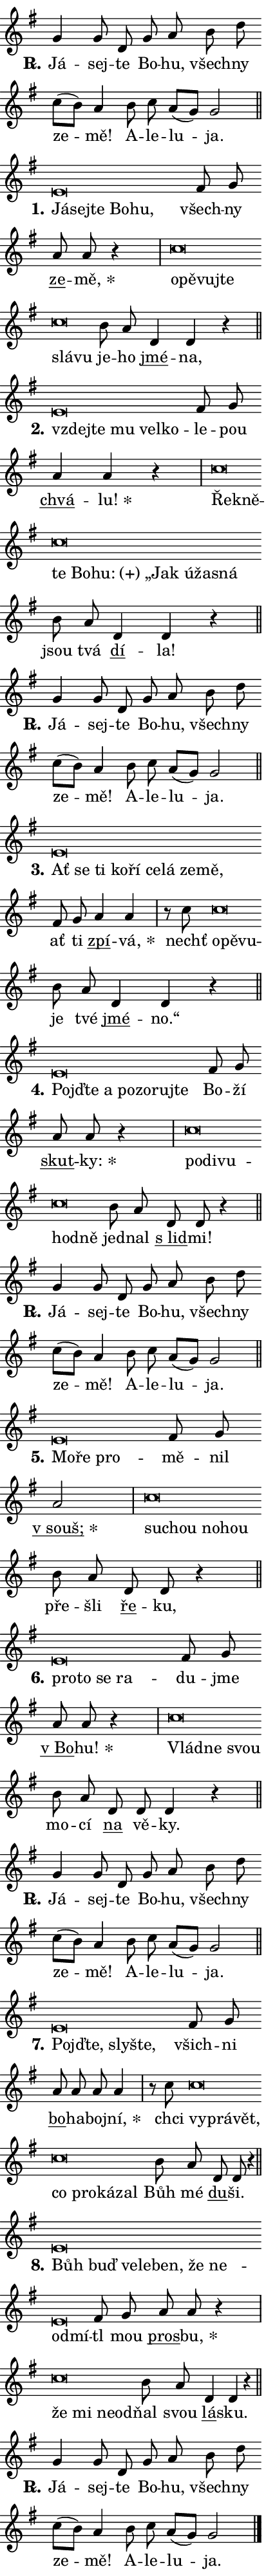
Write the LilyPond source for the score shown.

\version "2.24.0"
\header { tagline = "" }
\paper {
  indent = 0\cm
  top-margin = 0\cm
  right-margin = 0.13\cm % to fit lyric hyphens
  bottom-margin = 0\cm
  left-margin = 0\cm
  paper-width = 7\cm
  page-breaking = #ly:one-page-breaking
  system-system-spacing.basic-distance = #11
  score-system-spacing.basic-distance = #11
  ragged-last = ##f
}


%% Author: Thomas Morley
%% https://lists.gnu.org/archive/html/lilypond-user/2020-05/msg00002.html
#(define (line-position grob)
"Returns position of @var[grob} in current system:
   @code{'start}, if at first time-step
   @code{'end}, if at last time-step
   @code{'middle} otherwise
"
  (let* ((col (ly:item-get-column grob))
         (ln (ly:grob-object col 'left-neighbor))
         (rn (ly:grob-object col 'right-neighbor))
         (col-to-check-left (if (ly:grob? ln) ln col))
         (col-to-check-right (if (ly:grob? rn) rn col))
         (break-dir-left
           (and
             (ly:grob-property col-to-check-left 'non-musical #f)
             (ly:item-break-dir col-to-check-left)))
         (break-dir-right
           (and
             (ly:grob-property col-to-check-right 'non-musical #f)
             (ly:item-break-dir col-to-check-right))))
        (cond ((eqv? 1 break-dir-left) 'start)
              ((eqv? -1 break-dir-right) 'end)
              (else 'middle))))

#(define (tranparent-at-line-position vctor)
  (lambda (grob)
  "Relying on @code{line-position} select the relevant enry from @var{vctor}.
Used to determine transparency,"
    (case (line-position grob)
      ((end) (not (vector-ref vctor 0)))
      ((middle) (not (vector-ref vctor 1)))
      ((start) (not (vector-ref vctor 2))))))

noteHeadBreakVisibility =
#(define-music-function (break-visibility)(vector?)
"Makes @code{NoteHead}s transparent relying on @var{break-visibility}"
#{
  \override NoteHead.transparent =
    #(tranparent-at-line-position break-visibility)
#})

#(define delete-ledgers-for-transparent-note-heads
  (lambda (grob)
    "Reads whether a @code{NoteHead} is transparent.
If so this @code{NoteHead} is removed from @code{'note-heads} from
@var{grob}, which is supposed to be @code{LedgerLineSpanner}.
As a result ledgers are not printed for this @code{NoteHead}"
    (let* ((nhds-array (ly:grob-object grob 'note-heads))
           (nhds-list
             (if (ly:grob-array? nhds-array)
                 (ly:grob-array->list nhds-array)
                 '()))
           ;; Relies on the transparent-property being done before
           ;; Staff.LedgerLineSpanner.after-line-breaking is executed.
           ;; This is fragile ...
           (to-keep
             (remove
               (lambda (nhd)
                 (ly:grob-property nhd 'transparent #f))
               nhds-list)))
      ;; TODO find a better method to iterate over grob-arrays, similiar
      ;; to filter/remove etc for lists
      ;; For now rebuilt from scratch
      (set! (ly:grob-object grob 'note-heads)  '())
      (for-each
        (lambda (nhd)
          (ly:pointer-group-interface::add-grob grob 'note-heads nhd))
        to-keep))))

squashNotes = {
  \override NoteHead.X-extent = #'(-0.2 . 0.2)
  \override NoteHead.Y-extent = #'(-0.75 . 0)
  \override NoteHead.stencil =
    #(lambda (grob)
       (let ((pos (ly:grob-property grob 'staff-position)))
         (begin
           (if (< pos -7) (display "ERROR: Lower brevis then expected\n") (display "OK: Expected brevis position\n"))
           (if (<= pos -6) ly:text-interface::print ly:note-head::print))))
}
unSquashNotes = {
  \revert NoteHead.X-extent
  \revert NoteHead.Y-extent
  \revert NoteHead.stencil
}

hideNotes = \noteHeadBreakVisibility #begin-of-line-visible
unHideNotes = \noteHeadBreakVisibility #all-visible

% work-around for resetting accidentals
% https://lilypond.org/doc/v2.23/Documentation/notation/displaying-rhythms#unmetered-music
cadenzaMeasure = {
  \cadenzaOff
  \partial 1024 s1024
  \cadenzaOn
}

#(define-markup-command (accent layout props text) (markup?)
  "Underline accented syllable"
  (interpret-markup layout props
    #{\markup \override #'(offset . 4.3) \underline { #text }#}))

responsum = \markup \concat {
  "R" \hspace #-1.05 \path #0.1 #'((moveto 0 0.07) (lineto 0.9 0.8)) \hspace #0.05 "."
}

spaceSize = #0.6828661417322834 % exact space size for TeX Gyre Schola

\layout {
  \context {
    \Staff
    \remove "Time_signature_engraver"
    \override LedgerLineSpanner.after-line-breaking = #delete-ledgers-for-transparent-note-heads
  }
  \context {
    \Lyrics {
      \override LyricSpace.minimum-distance = \spaceSize
      \override LyricText.font-name = #"TeX Gyre Schola"
      \override LyricText.font-size = 1
      \override StanzaNumber.font-name = #"TeX Gyre Schola Bold"
      \override StanzaNumber.font-size = 1
    }
  }
  \context {
    \Score 
    \override NoteHead.text =
      #(lambda (grob) 
        (let ((pos (ly:grob-property grob 'staff-position)))
          #{\markup {
            \combine
              \halign #-0.55 \raise #(if (= pos -6) 0 0.5) \override #'(thickness . 2) \draw-line #'(3.2 . 0)
              \musicglyph "noteheads.sM1"
          }#}))
  }
}

% magnetic-lyrics.ily
%
%   written by
%     Jean Abou Samra <jean@abou-samra.fr>
%     Werner Lemberg <wl@gnu.org>
%
%   adapted by
%     Jiri Hon <jiri.hon@gmail.com>
%
% Version 2022-Apr-15

% https://www.mail-archive.com/lilypond-user@gnu.org/msg149350.html

#(define (Left_hyphen_pointer_engraver context)
   "Collect syllable-hyphen-syllable occurrences in lyrics and store
them in properties.  This engraver only looks to the left.  For
example, if the lyrics input is @code{foo -- bar}, it does the
following.

@itemize @bullet
@item
Set the @code{text} property of the @code{LyricHyphen} grob between
@q{foo} and @q{bar} to @code{foo}.

@item
Set the @code{left-hyphen} property of the @code{LyricText} grob with
text @q{foo} to the @code{LyricHyphen} grob between @q{foo} and
@q{bar}.
@end itemize

Use this auxiliary engraver in combination with the
@code{lyric-@/text::@/apply-@/magnetic-@/offset!} hook."
   (let ((hyphen #f)
         (text #f))
     (make-engraver
      (acknowledgers
       ((lyric-syllable-interface engraver grob source-engraver)
        (set! text grob)))
      (end-acknowledgers
       ((lyric-hyphen-interface engraver grob source-engraver)
        ;(when (not (grob::has-interface grob 'lyric-space-interface))
          (set! hyphen grob)));)
      ((stop-translation-timestep engraver)
       (when (and text hyphen)
         (ly:grob-set-object! text 'left-hyphen hyphen))
       (set! text #f)
       (set! hyphen #f)))))

#(define (lyric-text::apply-magnetic-offset! grob)
   "If the space between two syllables is less than the value in
property @code{LyricText@/.details@/.squash-threshold}, move the right
syllable to the left so that it gets concatenated with the left
syllable.

Use this function as a hook for
@code{LyricText@/.after-@/line-@/breaking} if the
@code{Left_@/hyphen_@/pointer_@/engraver} is active."
   (let ((hyphen (ly:grob-object grob 'left-hyphen #f)))
     (when hyphen
       (let ((left-text (ly:spanner-bound hyphen LEFT)))
         (when (grob::has-interface left-text 'lyric-syllable-interface)
           (let* ((common (ly:grob-common-refpoint grob left-text X))
                  (this-x-ext (ly:grob-extent grob common X))
                  (left-x-ext
                   (begin
                     ;; Trigger magnetism for left-text.
                     (ly:grob-property left-text 'after-line-breaking)
                     (ly:grob-extent left-text common X)))
                  ;; `delta` is the gap width between two syllables.
                  (delta (- (interval-start this-x-ext)
                            (interval-end left-x-ext)))
                  (details (ly:grob-property grob 'details))
                  (threshold (assoc-get 'squash-threshold details 0.2)))
             (when (< delta threshold)
               (let* (;; We have to manipulate the input text so that
                      ;; ligatures crossing syllable boundaries are not
                      ;; disabled.  For languages based on the Latin
                      ;; script this is essentially a beautification.
                      ;; However, for non-Western scripts it can be a
                      ;; necessity.
                      (lt (ly:grob-property left-text 'text))
                      (rt (ly:grob-property grob 'text))
                      (is-space (grob::has-interface hyphen 'lyric-space-interface))
                      (space (if is-space " " ""))
                      (extra-delta (if is-space spaceSize 0))
                      ;; Append new syllable.
                      (ltrt-space (if (and (string? lt) (string? rt))
                                (string-append lt space rt)
                                (make-concat-markup (list lt space rt))))
                      ;; Right-align `ltrt` to the right side.
                      (ltrt-space-markup (grob-interpret-markup
                               grob
                               (make-translate-markup
                                (cons (interval-length this-x-ext) 0)
                                (make-right-align-markup ltrt-space)))))
                 (begin
                   ;; Don't print `left-text`.
                   (ly:grob-set-property! left-text 'stencil #f)
                   ;; Set text and stencil (which holds all collected
                   ;; syllables so far) and shift it to the left.
                   (ly:grob-set-property! grob 'text ltrt-space)
                   (ly:grob-set-property! grob 'stencil ltrt-space-markup)
                   (ly:grob-translate-axis! grob (- (- delta extra-delta)) X))))))))))


#(define (lyric-hyphen::displace-bounds-first grob)
   ;; Make very sure this callback isn't triggered too early.
   (let ((left (ly:spanner-bound grob LEFT))
         (right (ly:spanner-bound grob RIGHT)))
     (ly:grob-property left 'after-line-breaking)
     (ly:grob-property right 'after-line-breaking)
     (ly:lyric-hyphen::print grob)))

squashThreshold = #0.4

\layout {
  \context {
    \Lyrics
    \consists #Left_hyphen_pointer_engraver
    \override LyricText.after-line-breaking =
      #lyric-text::apply-magnetic-offset!
    \override LyricHyphen.stencil = #lyric-hyphen::displace-bounds-first
    \override LyricText.details.squash-threshold = \squashThreshold
    \override LyricHyphen.minimum-distance = 0
    \override LyricHyphen.minimum-length = \squashThreshold
  }
}

squashText = \override LyricText.details.squash-threshold = 9999
unSquashText = \override LyricText.details.squash-threshold = \squashThreshold

leftText = \override LyricText.self-alignment-X = #LEFT
unLeftText = \revert LyricText.self-alignment-X

starOffset = #(lambda (grob) 
                (let ((x_offset (ly:self-alignment-interface::aligned-on-x-parent grob)))
                  (if (= x_offset 0) 0 (+ x_offset 1.2))))

star = #(define-music-function (syllable)(string?)
"Append star separator at the end of a syllable"
#{
  \once \override LyricText.X-offset = #starOffset
  \lyricmode { \markup {
    #syllable
    \override #'((font-name . "TeX Gyre Schola Bold")) \hspace #0.2 \lower #0.65 \larger "*"
  } }
#})

starAccent = #(define-music-function (syllable)(string?)
"Append star separator at the end of a syllable and make accent"
#{
  \once \override LyricText.X-offset = #starOffset
  \lyricmode { \markup {
    \accent #syllable
    \override #'((font-name . "TeX Gyre Schola Bold")) \hspace #0.2 \lower #0.65 \larger "*"
  } }
#})

breath = #(define-music-function (syllable)(string?)
"Append breathing indicator at the end of a syllable"
#{
  \lyricmode { \markup { #syllable "+" } }
#})

optionalBreath = #(define-music-function (syllable)(string?)
"Append optional breathing indicator at the end of a syllable"
#{
  \lyricmode { \markup { #syllable "(+)" } }
#})


\score {
    <<
        \new Voice = "melody" { \cadenzaOn \key g \major \relative { g'4 g8 d g a \bar "" b d \bar "" c[( b)] a4 \bar "" b8 c a[( g)] g2 \cadenzaMeasure \bar "||" \break } }
        \new Lyrics \lyricsto "melody" { \lyricmode { \set stanza = \responsum
Já -- sej -- te Bo -- hu, všech -- ny ze -- mě! A -- le -- lu -- ja. } }
    >>
    \layout {}
}

\score {
    <<
        \new Voice = "melody" { \cadenzaOn \key g \major \relative { \squashNotes e'\breve*1/16 \hideNotes \breve*1/16 \bar "" \breve*1/16 \bar "" \breve*1/16 \breve*1/16 \bar "" \unHideNotes \unSquashNotes fis8 g \bar "" a8 a r4 \cadenzaMeasure \bar "|" \squashNotes c\breve*1/16 \hideNotes \breve*1/16 \bar "" \breve*1/16 \bar "" \breve*1/16 \bar "" \breve*1/16 \breve*1/16 \bar "" \unHideNotes \unSquashNotes b8 a \bar "" d,4 d r \cadenzaMeasure \bar "||" \break } }
        \new Lyrics \lyricsto "melody" { \lyricmode { \set stanza = "1."
\leftText Já -- \squashText sej -- te Bo -- hu, \unLeftText \unSquashText všech -- ny \markup \accent ze -- \star mě, \leftText o -- \squashText pě -- vuj -- te slá -- vu \unLeftText \unSquashText je -- ho \markup \accent jmé -- na, } }
    >>
    \layout {}
}

\score {
    <<
        \new Voice = "melody" { \cadenzaOn \key g \major \relative { \squashNotes e'\breve*1/16 \hideNotes \breve*1/16 \bar "" \breve*1/16 \bar "" \breve*1/16 \breve*1/16 \bar "" \unHideNotes \unSquashNotes fis8 g \bar "" a4 a r \cadenzaMeasure \bar "|" \squashNotes c\breve*1/16 \hideNotes \breve*1/16 \bar "" \breve*1/16 \bar "" \breve*1/16 \bar "" \breve*1/16 \bar "" \breve*1/16 \bar "" \breve*1/16 \bar "" \breve*1/16 \breve*1/16 \bar "" \unHideNotes \unSquashNotes b8 a \bar "" d,4 d r \cadenzaMeasure \bar "||" \break } }
        \new Lyrics \lyricsto "melody" { \lyricmode { \set stanza = "2."
\leftText vzdej -- \squashText te mu vel -- ko -- \unLeftText \unSquashText le -- pou \markup \accent chvá -- \star lu! \leftText Ře -- \squashText kně -- te Bo -- \optionalBreath hu: „Jak ú -- ža -- sná \unLeftText \unSquashText jsou tvá \markup \accent dí -- la! } }
    >>
    \layout {}
}

\score {
    <<
        \new Voice = "melody" { \cadenzaOn \key g \major \relative { g'4 g8 d g a \bar "" b d \bar "" c[( b)] a4 \bar "" b8 c a[( g)] g2 \cadenzaMeasure \bar "||" \break } }
        \new Lyrics \lyricsto "melody" { \lyricmode { \set stanza = \responsum
Já -- sej -- te Bo -- hu, všech -- ny ze -- mě! A -- le -- lu -- ja. } }
    >>
    \layout {}
}

\score {
    <<
        \new Voice = "melody" { \cadenzaOn \key g \major \relative { \squashNotes e'\breve*1/16 \hideNotes \breve*1/16 \bar "" \breve*1/16 \bar "" \breve*1/16 \bar "" \breve*1/16 \bar "" \breve*1/16 \bar "" \breve*1/16 \bar "" \breve*1/16 \breve*1/16 \bar "" \unHideNotes \unSquashNotes fis8 g \bar "" a4 a4 \cadenzaMeasure \bar "|" r8 c8 \squashNotes c\breve*1/16 \hideNotes \breve*1/16 \breve*1/16 \bar "" \unHideNotes \unSquashNotes b8 a \bar "" d,4 d r \cadenzaMeasure \bar "||" \break } }
        \new Lyrics \lyricsto "melody" { \lyricmode { \set stanza = "3."
\leftText Ať \squashText se ti ko -- ří ce -- lá ze -- mě, \unLeftText \unSquashText ať ti \markup \accent zpí -- \star vá, nechť \leftText o -- \squashText pě -- vu -- \unLeftText \unSquashText je tvé \markup \accent jmé -- no.“ } }
    >>
    \layout {}
}

\score {
    <<
        \new Voice = "melody" { \cadenzaOn \key g \major \relative { \squashNotes e'\breve*1/16 \hideNotes \breve*1/16 \bar "" \breve*1/16 \bar "" \breve*1/16 \bar "" \breve*1/16 \bar "" \breve*1/16 \breve*1/16 \bar "" \unHideNotes \unSquashNotes fis8 g \bar "" a8 a r4 \cadenzaMeasure \bar "|" \squashNotes c\breve*1/16 \hideNotes \breve*1/16 \bar "" \breve*1/16 \bar "" \breve*1/16 \breve*1/16 \bar "" \unHideNotes \unSquashNotes b8 a \bar "" d,8 d r4 \cadenzaMeasure \bar "||" \break } }
        \new Lyrics \lyricsto "melody" { \lyricmode { \set stanza = "4."
\leftText Pojď -- \squashText te a po -- zo -- ruj -- te \unLeftText \unSquashText Bo -- ží \markup \accent skut -- \star ky: \leftText po -- \squashText di -- vu -- hod -- ně \unLeftText \unSquashText jed -- nal \markup \accent "s lid" -- mi! } }
    >>
    \layout {}
}

\score {
    <<
        \new Voice = "melody" { \cadenzaOn \key g \major \relative { g'4 g8 d g a \bar "" b d \bar "" c[( b)] a4 \bar "" b8 c a[( g)] g2 \cadenzaMeasure \bar "||" \break } }
        \new Lyrics \lyricsto "melody" { \lyricmode { \set stanza = \responsum
Já -- sej -- te Bo -- hu, všech -- ny ze -- mě! A -- le -- lu -- ja. } }
    >>
    \layout {}
}

\score {
    <<
        \new Voice = "melody" { \cadenzaOn \key g \major \relative { \squashNotes e'\breve*1/16 \hideNotes \breve*1/16 \breve*1/16 \bar "" \unHideNotes \unSquashNotes fis8 g \bar "" a2 \cadenzaMeasure \bar "|" \squashNotes c\breve*1/16 \hideNotes \breve*1/16 \bar "" \breve*1/16 \breve*1/16 \bar "" \unHideNotes \unSquashNotes b8 a \bar "" d,8 d r4 \cadenzaMeasure \bar "||" \break } }
        \new Lyrics \lyricsto "melody" { \lyricmode { \set stanza = "5."
\leftText Mo -- \squashText ře pro -- \unLeftText \unSquashText mě -- nil \starAccent "v souš;" \leftText su -- \squashText chou no -- hou \unLeftText \unSquashText pře -- šli \markup \accent ře -- ku, } }
    >>
    \layout {}
}

\score {
    <<
        \new Voice = "melody" { \cadenzaOn \key g \major \relative { \squashNotes e'\breve*1/16 \hideNotes \breve*1/16 \bar "" \breve*1/16 \breve*1/16 \bar "" \unHideNotes \unSquashNotes fis8 g \bar "" a a r4 \cadenzaMeasure \bar "|" \squashNotes c\breve*1/16 \hideNotes \breve*1/16 \breve*1/16 \bar "" \unHideNotes \unSquashNotes b8 a \bar "" d, d d4 r \cadenzaMeasure \bar "||" \break } }
        \new Lyrics \lyricsto "melody" { \lyricmode { \set stanza = "6."
\leftText pro -- \squashText to se ra -- \unLeftText \unSquashText du -- jme \markup \accent "v Bo" -- \star hu! \leftText Vlád -- \squashText ne svou \unLeftText \unSquashText mo -- cí \markup \accent na vě -- ky. } }
    >>
    \layout {}
}

\score {
    <<
        \new Voice = "melody" { \cadenzaOn \key g \major \relative { g'4 g8 d g a \bar "" b d \bar "" c[( b)] a4 \bar "" b8 c a[( g)] g2 \cadenzaMeasure \bar "||" \break } }
        \new Lyrics \lyricsto "melody" { \lyricmode { \set stanza = \responsum
Já -- sej -- te Bo -- hu, všech -- ny ze -- mě! A -- le -- lu -- ja. } }
    >>
    \layout {}
}

\score {
    <<
        \new Voice = "melody" { \cadenzaOn \key g \major \relative { \squashNotes e'\breve*1/16 \hideNotes \breve*1/16 \bar "" \breve*1/16 \breve*1/16 \bar "" \unHideNotes \unSquashNotes fis8 g \bar "" a a a a4 \cadenzaMeasure \bar "|" r8 c8 \squashNotes c\breve*1/16 \hideNotes \breve*1/16 \bar "" \breve*1/16 \bar "" \breve*1/16 \bar "" \breve*1/16 \bar "" \breve*1/16 \breve*1/16 \bar "" \unHideNotes \unSquashNotes b8 a \bar "" d,8 d r4 \cadenzaMeasure \bar "||" \break } }
        \new Lyrics \lyricsto "melody" { \lyricmode { \set stanza = "7."
\leftText Pojď -- \squashText te, sly -- šte, \unLeftText \unSquashText všich -- ni \markup \accent bo -- ha -- boj -- \star ní, chci \leftText vy -- \squashText prá -- vět, co pro -- ká -- zal \unLeftText \unSquashText Bůh mé \markup \accent du -- ši. } }
    >>
    \layout {}
}

\score {
    <<
        \new Voice = "melody" { \cadenzaOn \key g \major \relative { \squashNotes e'\breve*1/16 \hideNotes \breve*1/16 \bar "" \breve*1/16 \bar "" \breve*1/16 \bar "" \breve*1/16 \bar "" \breve*1/16 \bar "" \breve*1/16 \bar "" \breve*1/16 \breve*1/16 \bar "" \unHideNotes \unSquashNotes fis8 g \bar "" a8 a r4 \cadenzaMeasure \bar "|" \squashNotes c\breve*1/16 \hideNotes \breve*1/16 \bar "" \breve*1/16 \breve*1/16 \bar "" \unHideNotes \unSquashNotes b8 a \bar "" d,4 d r \cadenzaMeasure \bar "||" \break } }
        \new Lyrics \lyricsto "melody" { \lyricmode { \set stanza = "8."
\leftText Bůh \squashText buď ve -- le -- ben, že ne -- od -- mí -- \unLeftText \unSquashText tl mou \markup \accent pros -- \star bu, \leftText že \squashText mi ne -- od -- \unLeftText \unSquashText ňal svou \markup \accent lá -- sku. } }
    >>
    \layout {}
}

\score {
    <<
        \new Voice = "melody" { \cadenzaOn \key g \major \relative { g'4 g8 d g a \bar "" b d \bar "" c[( b)] a4 \bar "" b8 c a[( g)] g2 \cadenzaMeasure \bar "||" \break } \bar "|." }
        \new Lyrics \lyricsto "melody" { \lyricmode { \set stanza = \responsum
Já -- sej -- te Bo -- hu, všech -- ny ze -- mě! A -- le -- lu -- ja. } }
    >>
    \layout {}
}
